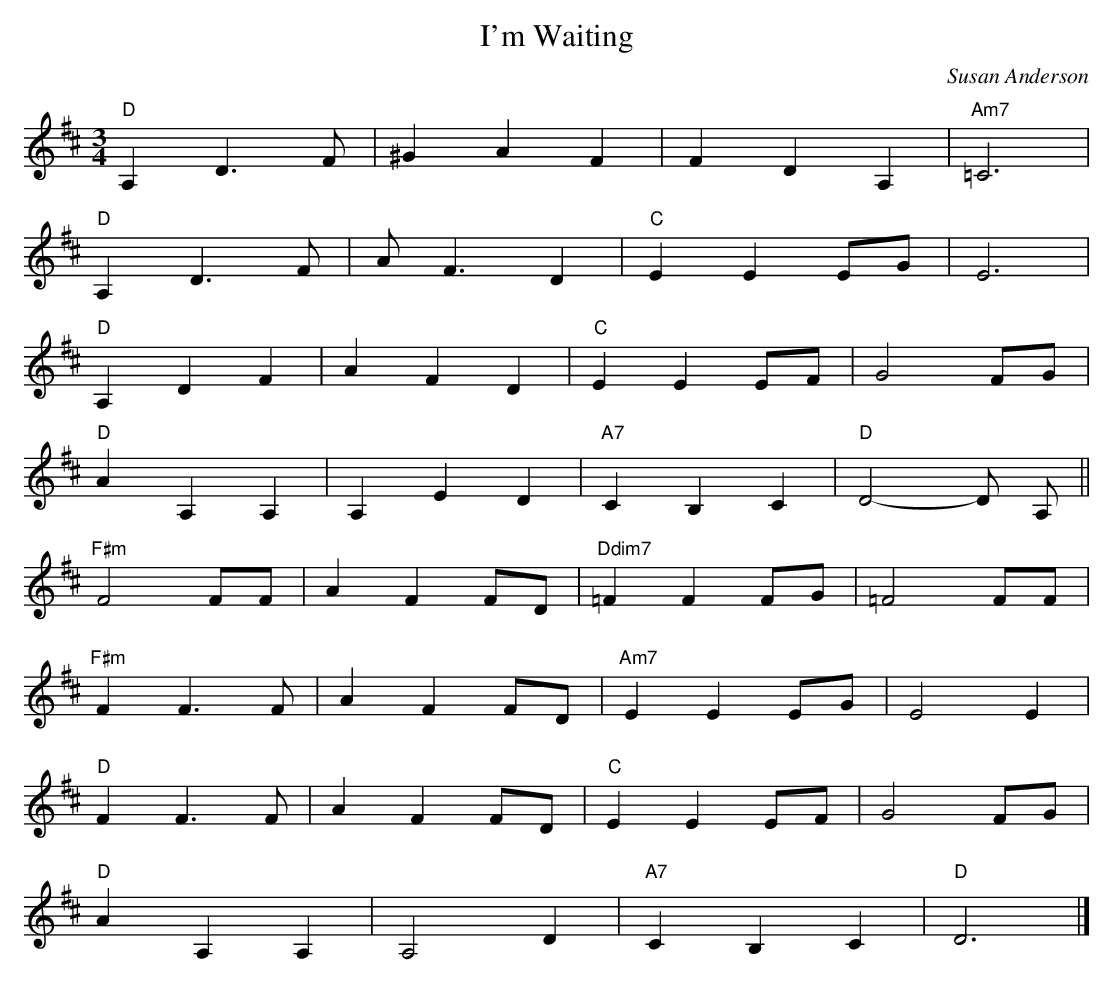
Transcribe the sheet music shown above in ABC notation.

X:1
T:I'm Waiting
C:Susan Anderson
M:3/4
L:1/8
K:D
"D" A,2 D3 F|^G2 A2 F2|F2 D2 A,2|"Am7" =C6|
"D" A,2 D3 F|A F3 D2|"C" E2 E2 EG| E6|
"D" A,2 D2 F2|A2 F2 D2|"C" E2 E2 EF|G4 FG|
"D" A2 A,2 A,2|A,2 E2 D2|"A7" C2 B,2 C2|"D" D4-D A,||
"F#m" F4 FF|A2 F2 FD|"Ddim7" =F2 F2 FG|=F4 FF|
"F#m" F2 F3 F|A2 F2 FD|"Am7" E2 E2 EG|E4 E2|
"D" F2 F3 F|A2 F2 FD|"C" E2 E2 EF|G4 FG|
"D" A2 A,2 A,2|A,4 D2|"A7" C2 B,2 C2|"D" D6|]
